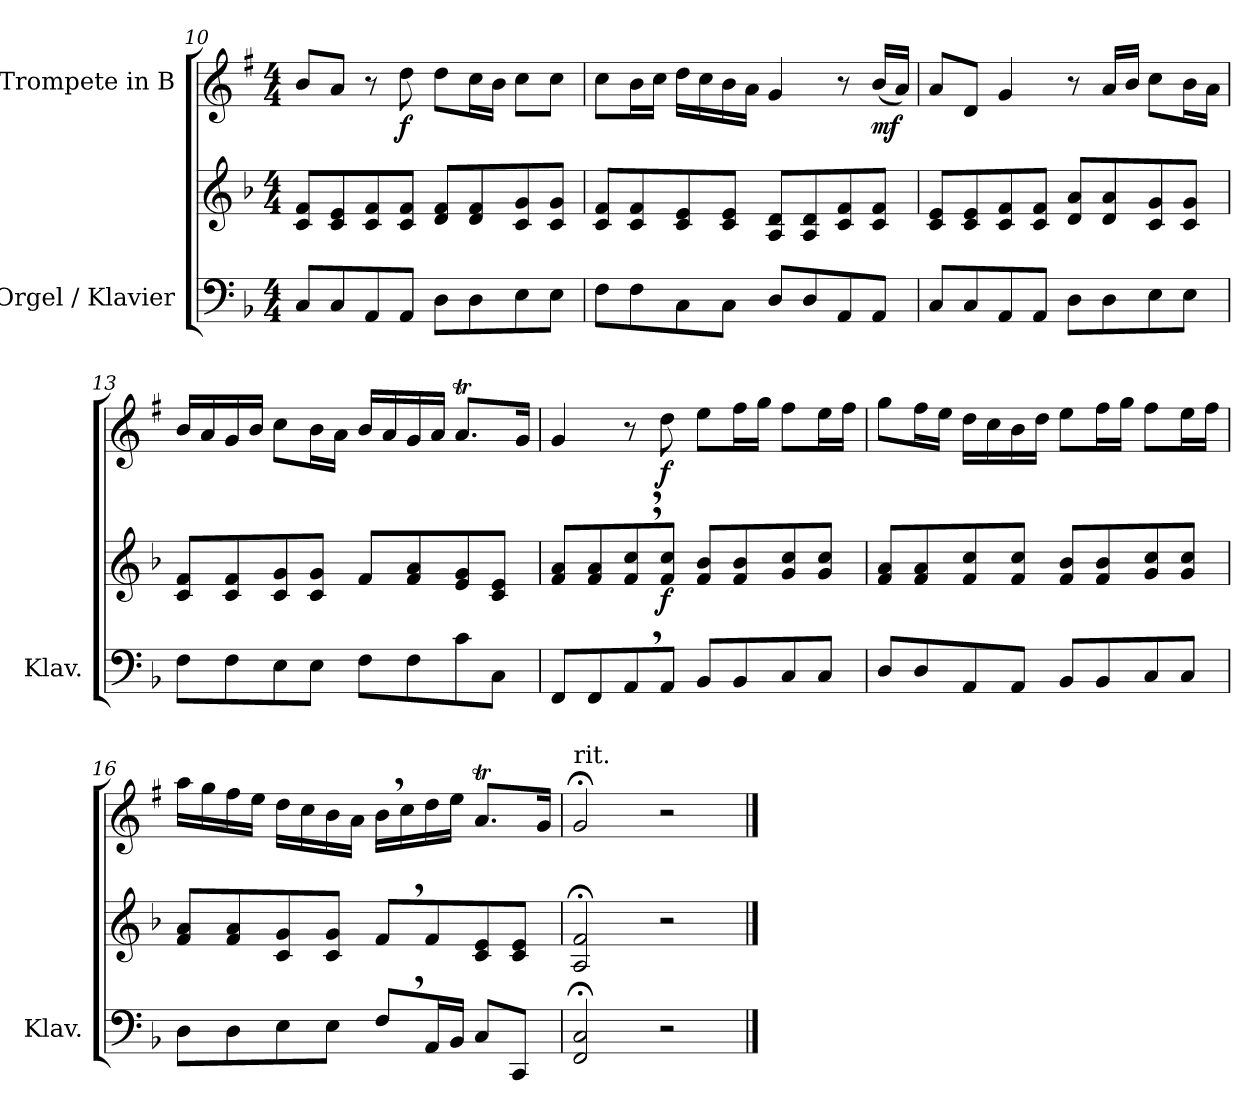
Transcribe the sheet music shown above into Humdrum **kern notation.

**kern	**kern	**dynam	**kern	**dynam
*part2	*part2	*part2	*part1	*part1
*staff3	*staff2	*staff2/3	*staff1	*staff1
*I"Orgel / Klavier	*	*	*I"Trompete in B	*
*I'Klav.	*	*	*	*
!!LO:PB:g=z
*clefF4	*clefG2	*	*clefG2	*
*	*	*	*ITrd1c2	*
*k[b-]	*k[b-]	*	*k[b-]	*
*M4/4	*M4/4	*	*M4/4	*
=10	=10	=10	=10	=10
8C/L	8c/ 8f/L	.	8a/L	.
8C/	8c/ 8e/	.	8g/J	.
8AA/	8c/ 8f/	.	8r	.
!	!	!	!	!LO:DY:b
8AA/J	8c/ 8f/J	.	8cc\	f
8D\L	8d/ 8f/L	.	8cc\L	.
8D\	8d/ 8f/	.	16b-\L	.
.	.	.	16a\JJ	.
8E\	8c/ 8g/	.	8b-\L	.
8E\J	8c/ 8g/J	.	8b-\J	.
=11	=11	=11	=11	=11
8F\L	8c/ 8f/L	.	8b-\L	.
8F\	8c/ 8f/	.	16a\L	.
.	.	.	16b-\JJ	.
8C\	8c/ 8e/	.	16cc\LL	.
.	.	.	16b-\	.
8C\J	8c/ 8e/J	.	16a\	.
.	.	.	16g\JJ	.
8D/L	8A/ 8d/L	.	4f/	.
8D/	8A/ 8d/	.	.	.
8AA/	8c/ 8f/	.	8r	.
!	!	!	!	!LO:DY:b
8AA/J	8c/ 8f/J	.	(16a/LL	mf
.	.	.	16g/JJ)	.
=12	=12	=12	=12	=12
8C/L	8c/ 8e/L	.	8g/L	.
8C/	8c/ 8e/	.	8c/J	.
8AA/	8c/ 8f/	.	4f/	.
8AA/J	8c/ 8f/J	.	.	.
8D\L	8d/ 8a/L	.	8r	.
8D\	8d/ 8a/	.	16g/LL	.
.	.	.	16a/JJ	.
8E\	8c/ 8g/	.	8b-\L	.
8E\J	8c/ 8g/J	.	16a\L	.
.	.	.	16g\JJ	.
!!LO:LB:g=z
=13	=13	=13	=13	=13
8F\L	8c/ 8f/L	.	16a/LL	.
.	.	.	16g/	.
8F\	8c/ 8f/	.	16f/	.
.	.	.	16a/JJ	.
8E\	8c/ 8g/	.	8b-\L	.
8E\J	8c/ 8g/J	.	16a\L	.
.	.	.	16g\JJ	.
8F\L	8f/L	.	16a/LL	.
.	.	.	16g/	.
8F\	8f/ 8a/	.	16f/	.
.	.	.	16g/JJ	.
8c\	8e/ 8g/	.	8.gT/L	.
8C\J	8c/ 8e/J	.	.	.
.	.	.	16f/Jk	.
=14	=14	=14	=14	=14
8FF/L	8f/ 8a/L	.	4f/	.
8FF/	8f/ 8a/	.	.	.
8AA,/	8f/, 8cc/,	.	8r	.
!	!	!LO:DY:b	!	!LO:DY:b
8AA/J	8f/ 8cc/J	f	8cc\	f
8BB-/L	8f/ 8b-/L	.	8dd\L	.
8BB-/	8f/ 8b-/	.	16ee\L	.
.	.	.	16ff\JJ	.
8C/	8g/ 8cc/	.	8ee\L	.
8C/J	8g/ 8cc/J	.	16dd\L	.
.	.	.	16ee\JJ	.
=15	=15	=15	=15	=15
8D/L	8f/ 8a/L	.	8ff\L	.
8D/	8f/ 8a/	.	16ee\L	.
.	.	.	16dd\JJ	.
8AA/	8f/ 8cc/	.	16cc\LL	.
.	.	.	16b-\	.
8AA/J	8f/ 8cc/J	.	16a\	.
.	.	.	16cc\JJ	.
8BB-/L	8f/ 8b-/L	.	8dd\L	.
8BB-/	8f/ 8b-/	.	16ee\L	.
.	.	.	16ff\JJ	.
8C/	8g/ 8cc/	.	8ee\L	.
8C/J	8g/ 8cc/J	.	16dd\L	.
.	.	.	16ee\JJ	.
!!LO:LB:g=z
=16	=16	=16	=16	=16
8D\L	8f/ 8a/L	.	16gg\LL	.
.	.	.	16ff\	.
8D\	8f/ 8a/	.	16ee\	.
.	.	.	16dd\JJ	.
8E\	8c/ 8g/	.	16cc\LL	.
.	.	.	16b-\	.
8E\J	8c/ 8g/J	.	16a\	.
.	.	.	16g\JJ	.
8F,/L	8f,/L	.	16a,\LL	.
.	.	.	16b-\	.
16AA/L	8f/	.	16cc\	.
16BB-/JJ	.	.	16dd\JJ	.
8C/L	8c/ 8e/	.	8.gT/L	.
8CC/J	8c/ 8e/J	.	.	.
.	.	.	16f/Jk	.
=17	=17	=17	=17	=17
!	!	!	!LO:TX:a:t=rit.	!
2FF/;< 2C/;<	2A/;< 2f/;<	.	2f;</	.
2r	2r	.	2r	.
==	==	==	==	==
*-	*-	*-	*-	*-
